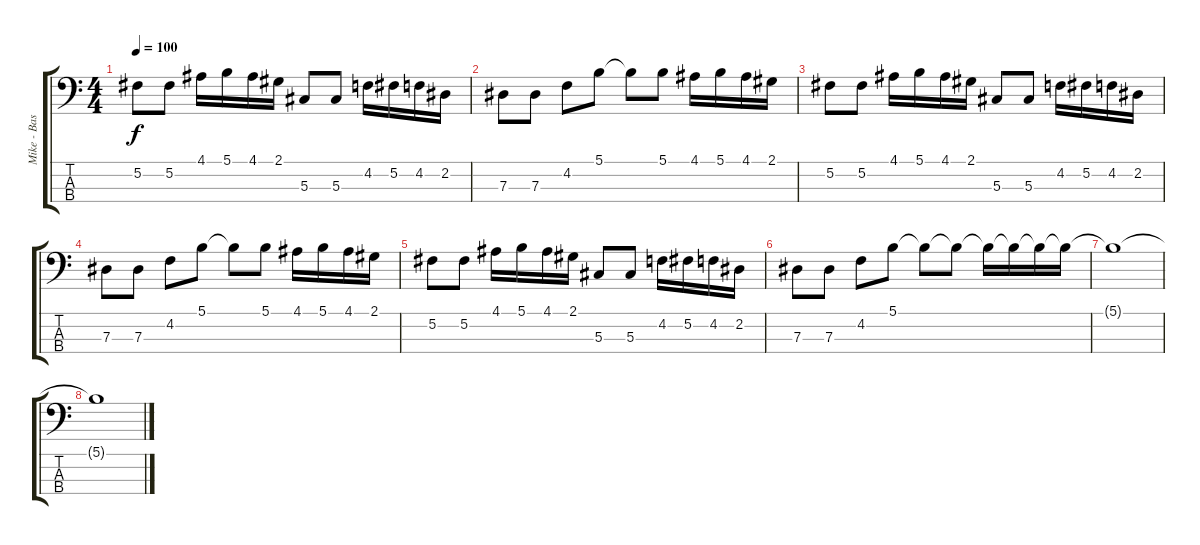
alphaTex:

\track ("Mike - Bass Left" "Mike - Bas") {instrument electricbasspick}
\staff {score tabs}
\tuning (Gb2 Db2 Ab1 Eb1) {hide}
\ts (4 4)
\tempo 100
\clef f4
\ks c
5.2.8{dy f} 5.2.8 4.1.16 5.1.16 4.1.16 2.1.16 5.3.8 5.3.8 4.2.16 5.2.16 4.2.16 2.2.16 |
7.3.8 7.3.8 4.2.8 5.1.8 5.1{t}.8 5.1.8 4.1.16 5.1.16 4.1.16 2.1.16 |
5.2.8 5.2.8 4.1.16 5.1.16 4.1.16 2.1.16 5.3.8 5.3.8 4.2.16 5.2.16 4.2.16 2.2.16 |
7.3.8 7.3.8 4.2.8 5.1.8 5.1{t}.8 5.1.8 4.1.16 5.1.16 4.1.16 2.1.16 |
5.2.8 5.2.8 4.1.16 5.1.16 4.1.16 2.1.16 5.3.8 5.3.8 4.2.16 5.2.16 4.2.16 2.2.16 |
7.3.8 7.3.8 4.2.8 5.1.8 5.1{t}.8 5.1{t}.8 5.1{t}.16 5.1{t}.16 5.1{t}.16 5.1{t}.16 |
5.1{t}.1 |
5.1{t}.1
